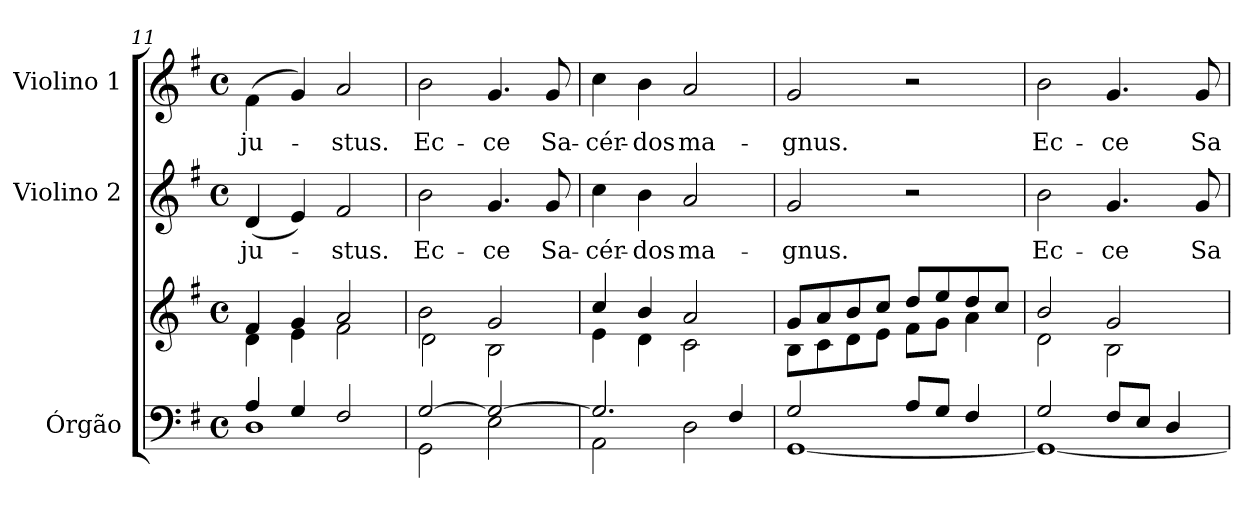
**kern	**kern	**kern	**text	**kern	**text
*part3	*part3	*part2	*part2	*part1	*part1
*staff4	*staff3	*staff2	*staff2	*staff1	*staff1
*I"Órgão	*	*I"Violino 2	*	*I"Violino 1	*
*I'Órg.	*	*I'Vno. 2	*	*I'Vno. 1	*
*clefF4	*clefG2	*clefG2	*	*clefG2	*
*k[f#]	*k[f#]	*k[f#]	*	*k[f#]	*
*G:	*G:	*G:	*	*G:	*
*M4/4	*M4/4	*M4/4	*	*M4/4	*
*met(c)	*met(c)	*met(c)	*	*met(c)	*
=11	=11	=11	=11	=11	=11
*^	*^	*	*	*	*
!	!	!	!	!	!LO:LY:b:color=#000000	!	!
!	!	!	!	!	!	!	!LO:LY:b:color=#000000
4Ai/	1Di	4f#i/	4di\	(4di/	ju-	(4f#i\	ju-
4Gi/	.	4gi/	4ei\	4ei/)	.	4gi/)	.
!	!	!	!	!	!LO:LY:b:color=#000000	!	!
!	!	!	!	!	!	!	!LO:LY:b:color=#000000
2F#i/	.	2ai/	2f#i\	2f#i/	-stus.	2ai/	-stus.
=12	=12	=12	=12	=12	=12	=12	=12
!	!	!	!	!	!LO:LY:b:color=#000000	!	!
!	!	!	!	!	!	!	!LO:LY:b:color=#000000
[>2Gi/	2GGi\	2bi\	2di\	2bi\	Ec-	2bi\	Ec-
!	!	!	!	!	!LO:LY:b:color=#000000	!	!
!	!	!	!	!	!	!	!LO:LY:b:color=#000000
2Gi/_>	2Ei\	2gi/	2Bi\	4.gi/	-ce	4.gi/	-ce
!	!	!	!	!	!LO:LY:b:color=#000000	!	!
!	!	!	!	!	!	!	!LO:LY:b:color=#000000
.	.	.	.	8gi/	Sa-	8gi/	Sa-
!!LO:PB:g=z
=13	=13	=13	=13	=13	=13	=13	=13
!	!	!	!	!	!LO:LY:b:color=#000000	!	!
!	!	!	!	!	!	!	!LO:LY:b:color=#000000
2.Gi/]	2AAi\	4cci/	4ei\	4cci\	-cér-	4cci\	-cér-
!	!	!	!	!	!LO:LY:b:color=#000000	!	!
!	!	!	!	!	!	!	!LO:LY:b:color=#000000
.	.	4bi/	4di\	4bi\	-dos	4bi\	-dos
!	!	!	!	!	!LO:LY:b:color=#000000	!	!
!	!	!	!	!	!	!	!LO:LY:b:color=#000000
.	2Di\	2ai/	2ci\	2ai/	ma-	2ai/	ma-
4F#i/	.	.	.	.	.	.	.
=14	=14	=14	=14	=14	=14	=14	=14
!	!	!	!	!	!LO:LY:b:color=#000000	!	!
!	!	!	!	!	!	!	!LO:LY:b:color=#000000
2Gi/	[<1GGi	8gi/L	8Bi\L	2gi/	-gnus.	2gi/	-gnus.
.	.	8ai/	8ci\	.	.	.	.
.	.	8bi/	8di\	.	.	.	.
.	.	8cci/J	8ei\J	.	.	.	.
8Ai/L	.	8ddi/L	8f#i\L	2r	.	2r	.
8Gi/J	.	8eei/	8gi\J	.	.	.	.
4F#i/	.	8ddi/	4ai\	.	.	.	.
.	.	8cci/J	.	.	.	.	.
=15	=15	=15	=15	=15	=15	=15	=15
!	!	!	!	!	!LO:LY:b:color=#000000	!	!
!	!	!	!	!	!	!	!LO:LY:b:color=#000000
2Gi/	1GGi_<	2bi/	2di\	2bi\	Ec-	2bi\	Ec-
!	!	!	!	!	!LO:LY:b:color=#000000	!	!
!	!	!	!	!	!	!	!LO:LY:b:color=#000000
8F#i/L	.	2gi/	2Bi\	4.gi/	-ce	4.gi/	-ce
8Ei/J	.	.	.	.	.	.	.
4Di/	.	.	.	.	.	.	.
!	!	!	!	!	!LO:LY:b:color=#000000	!	!
!	!	!	!	!	!	!	!LO:LY:b:color=#000000
.	.	.	.	8gi/	Sa-	8gi/	Sa-
*v	*v	*	*	*	*	*	*
*	*v	*v	*	*	*	*
=	=	=	=	=	=
*-	*-	*-	*-	*-	*-
